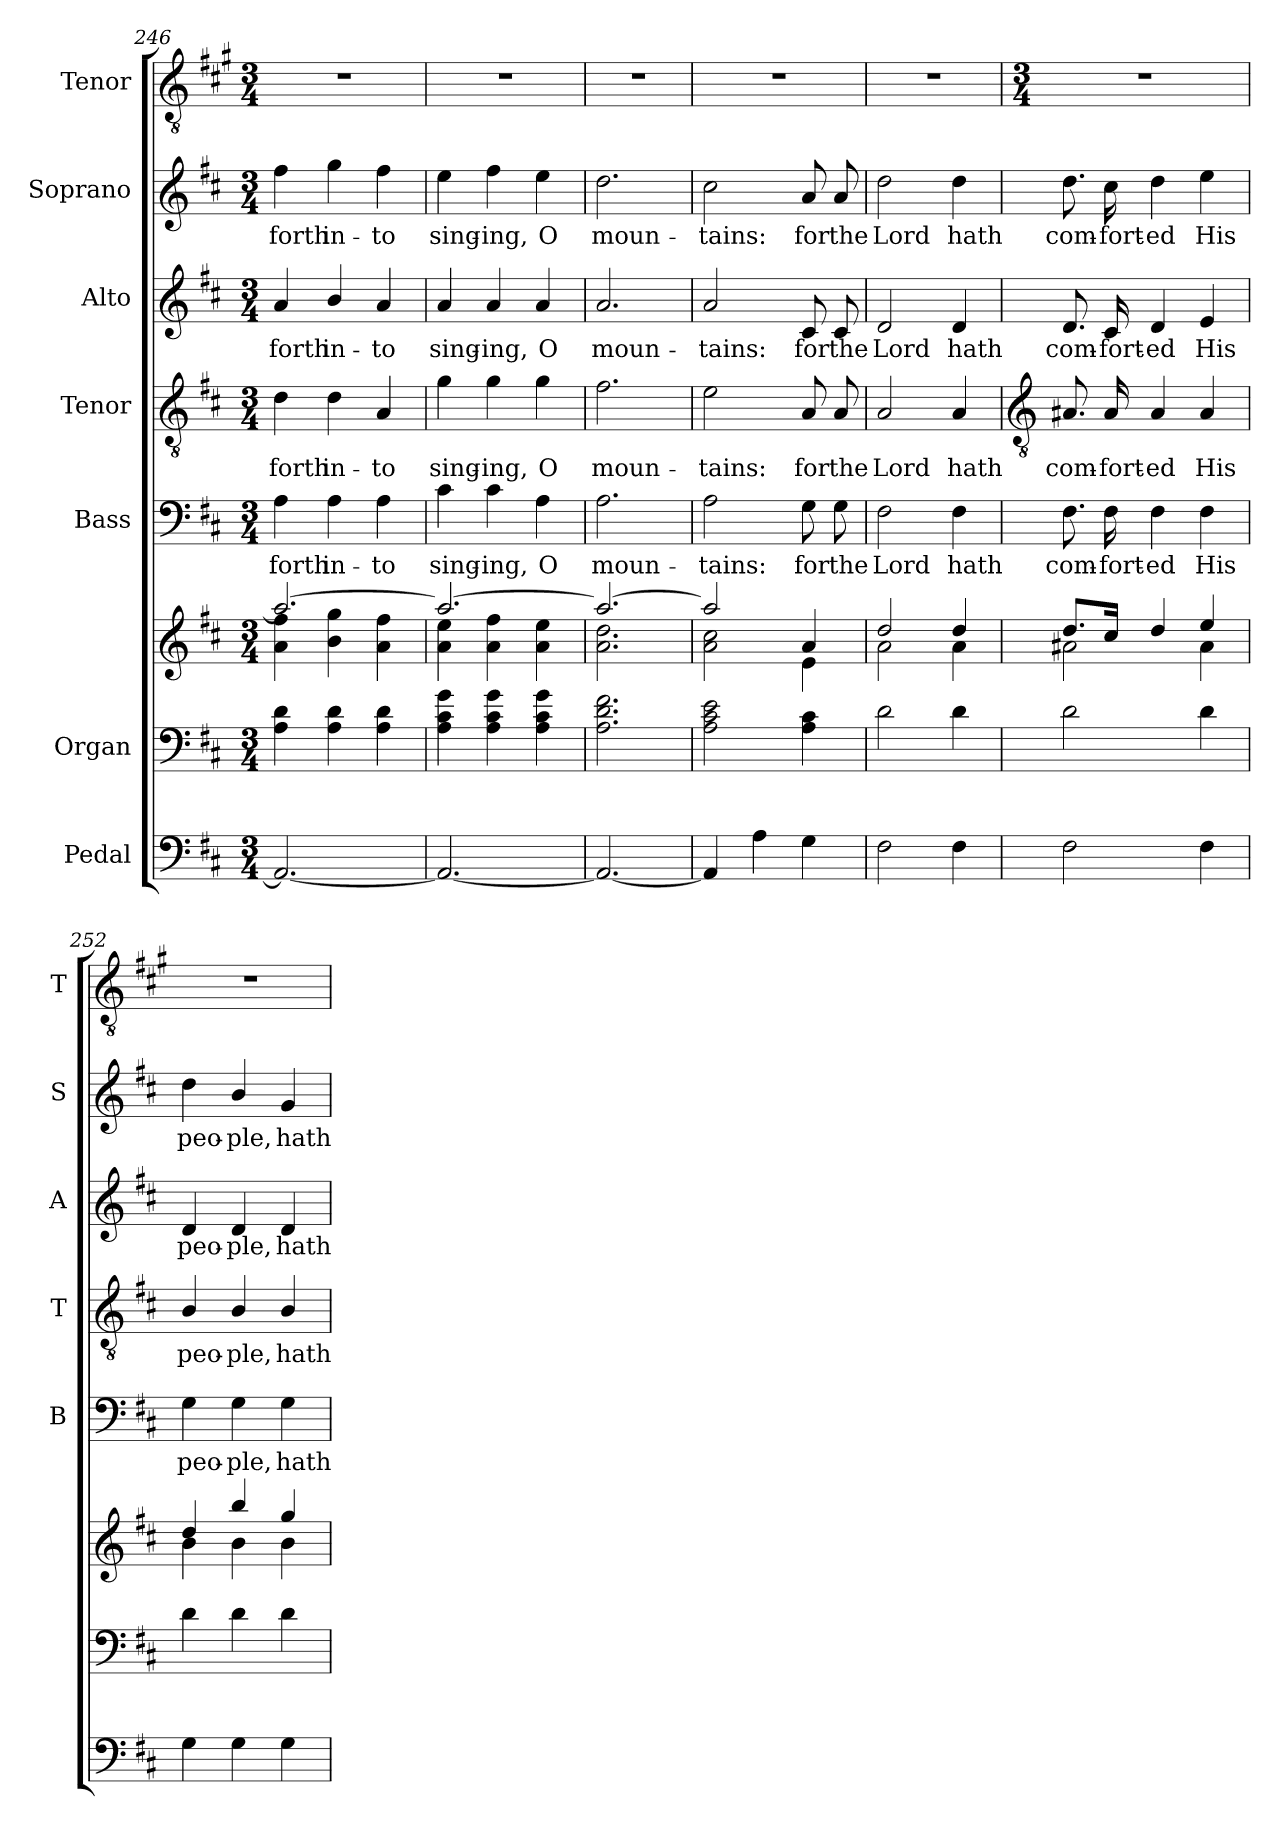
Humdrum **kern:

**kern	**kern	**kern	**kern	**text	**kern	**text	**kern	**text	**kern	**text	**kern
*part7	*part6	*part6	*part5	*part5	*part4	*part4	*part3	*part3	*part2	*part2	*part1
*staff8	*staff7	*staff6	*staff5	*staff5	*staff4	*staff4	*staff3	*staff3	*staff2	*staff2	*staff1
*I"Pedal	*I"Organ	*	*I"Bass	*	*I"Tenor	*	*I"Alto	*	*I"Soprano	*	*I"Tenor
*	*	*	*I'B	*	*I'T	*	*I'A	*	*I'S	*	*I'T
*clefF4	*clefF4	*clefG2	*clefF4	*	*clefGv2	*	*clefG2	*	*clefG2	*	*clefGv2
*k[f#c#]	*k[f#c#]	*k[f#c#]	*k[f#c#]	*	*k[f#c#]	*	*k[f#c#]	*	*k[f#c#]	*	*k[f#c#g#]
*D:	*D:	*D:	*D:	*	*D:	*	*D:	*	*D:	*	*A:
*M3/4	*M3/4	*M3/4	*M3/4	*	*M3/4	*	*M3/4	*	*M3/4	*	*M3/4
=246	=246	=246	=246	=246	=246	=246	=246	=246	=246	=246	=246
*	*	*^	*	*	*	*	*	*	*	*	*
!	!	!	!	!	!LO:LY:b	!	!LO:LY:b	!	!LO:LY:b	!	!LO:LY:b	!
2.AA_	4A 4d	2.aa/_	4a\ 4ff#\	4A	forth	4d	forth	4a	forth	4ff#	forth	2.r
!	!	!	!	!	!LO:LY:b	!	!LO:LY:b	!	!LO:LY:b	!	!LO:LY:b	!
.	4A 4d	.	4b\ 4gg\	4A	in-	4d	in-	4b/	in-	4gg	in-	.
!	!	!	!	!	!LO:LY:b	!	!LO:LY:b	!	!LO:LY:b	!	!LO:LY:b	!
.	4A 4d	.	4a\ 4ff#\	4A	-to	4A	-to	4a	-to	4ff#	-to	.
=247	=247	=247	=247	=247	=247	=247	=247	=247	=247	=247	=247	=247
!	!	!	!	!	!LO:LY:b	!	!LO:LY:b	!	!LO:LY:b	!	!LO:LY:b	!
2.AA_	4A 4c# 4g	2.aa/_	4a\ 4ee\	4c#	sing-	4g	sing-	4a	sing-	4ee	sing-	2.r
!	!	!	!	!	!LO:LY:b	!	!LO:LY:b	!	!LO:LY:b	!	!LO:LY:b	!
.	4A 4c# 4g	.	4a\ 4ff#\	4c#	-ing,	4g	-ing,	4a	-ing,	4ff#	-ing,	.
!	!	!	!	!	!LO:LY:b	!	!LO:LY:b	!	!LO:LY:b	!	!LO:LY:b	!
.	4A 4c# 4g	.	4a\ 4ee\	4A	O	4g	O	4a	O	4ee	O	.
=248	=248	=248	=248	=248	=248	=248	=248	=248	=248	=248	=248	=248
!	!	!	!	!	!LO:LY:b	!	!LO:LY:b	!	!LO:LY:b	!	!LO:LY:b	!
2.AA_	2.A 2.d 2.f#	2.aa/_	2.a\ 2.dd\	2.A	moun-	2.f#	moun-	2.a	moun-	2.dd	moun-	2.r
=249	=249	=249	=249	=249	=249	=249	=249	=249	=249	=249	=249	=249
!	!	!	!	!	!LO:LY:b	!	!LO:LY:b	!	!LO:LY:b	!	!LO:LY:b	!
4AA]	2A 2c# 2e	2aa/]	2a\ 2cc#\	2A	-tains:	2e	-tains:	2a	-tains:	2cc#	-tains:	2.r
4A	.	.	.	.	.	.	.	.	.	.	.	.
!	!	!	!	!	!LO:LY:b	!	!LO:LY:b	!	!LO:LY:b	!	!LO:LY:b	!
4G	4A 4c#	4a/	4e\	8G	for	8A	for	8c#	for	8a	for	.
!	!	!	!	!	!LO:LY:b	!	!LO:LY:b	!	!LO:LY:b	!	!LO:LY:b	!
.	.	.	.	8G	the	8A	the	8c#	the	8a	the	.
=250	=250	=250	=250	=250	=250	=250	=250	=250	=250	=250	=250	=250
!	!	!	!	!	!LO:LY:b	!	!LO:LY:b	!	!LO:LY:b	!	!LO:LY:b	!
2F#	2d	2dd/	2a\	2F#	Lord	2A	Lord	2d	Lord	2dd	Lord	2.r
!	!	!	!	!	!LO:LY:b	!	!LO:LY:b	!	!LO:LY:b	!	!LO:LY:b	!
4F#	4d	4dd/	4a\	4F#	hath	4A	hath	4d	hath	4dd	hath	.
!!LO:LB:g=z
=251	=251	=251	=251	=251	=251	=251	=251	=251	=251	=251	=251	=251
*	*	*	*	*	*	*clefGv2	*	*	*	*	*	*
*	*	*	*	*	*	*	*	*	*	*	*	*M3/4
!	!	!	!	!	!LO:LY:b	!	!LO:LY:b	!	!LO:LY:b	!	!LO:LY:b	!
2F#	2d	8.dd/L	2a#X\	8.F#	com-	8.A#X	com-	8.d	com-	8.dd	com-	2.r
!	!	!	!	!	!LO:LY:b	!	!LO:LY:b	!	!LO:LY:b	!	!LO:LY:b	!
.	.	16cc#/J	.	16F#	-fort-	16A#	-fort-	16c#	-fort-	16cc#	-fort-	.
!	!	!	!	!	!LO:LY:b	!	!LO:LY:b	!	!LO:LY:b	!	!LO:LY:b	!
.	.	4dd/	.	4F#	-ed	4A#	-ed	4d	-ed	4dd	-ed	.
!	!	!	!	!	!LO:LY:b	!	!LO:LY:b	!	!LO:LY:b	!	!LO:LY:b	!
4F#	4d	4ee/	4a#\	4F#	His	4A#	His	4e	His	4ee	His	.
=252	=252	=252	=252	=252	=252	=252	=252	=252	=252	=252	=252	=252
!	!	!	!	!	!LO:LY:b	!	!LO:LY:b	!	!LO:LY:b	!	!LO:LY:b	!
4G	4d	4dd/	4b\	4G	peo-	4B/	peo-	4d	peo-	4dd	peo-	2.r
!	!	!	!	!	!LO:LY:b	!	!LO:LY:b	!	!LO:LY:b	!	!LO:LY:b	!
4G	4d	4bb/	4b\	4G	-ple,	4B/	-ple,	4d	-ple,	4b/	-ple,	.
!	!	!	!	!	!LO:LY:b	!	!LO:LY:b	!	!LO:LY:b	!	!LO:LY:b	!
4G	4d	4gg/	4b\	4G	hath	4B/	hath	4d	hath	4g	hath	.
*	*	*v	*v	*	*	*	*	*	*	*	*	*
=	=	=	=	=	=	=	=	=	=	=	=
*-	*-	*-	*-	*-	*-	*-	*-	*-	*-	*-	*-
